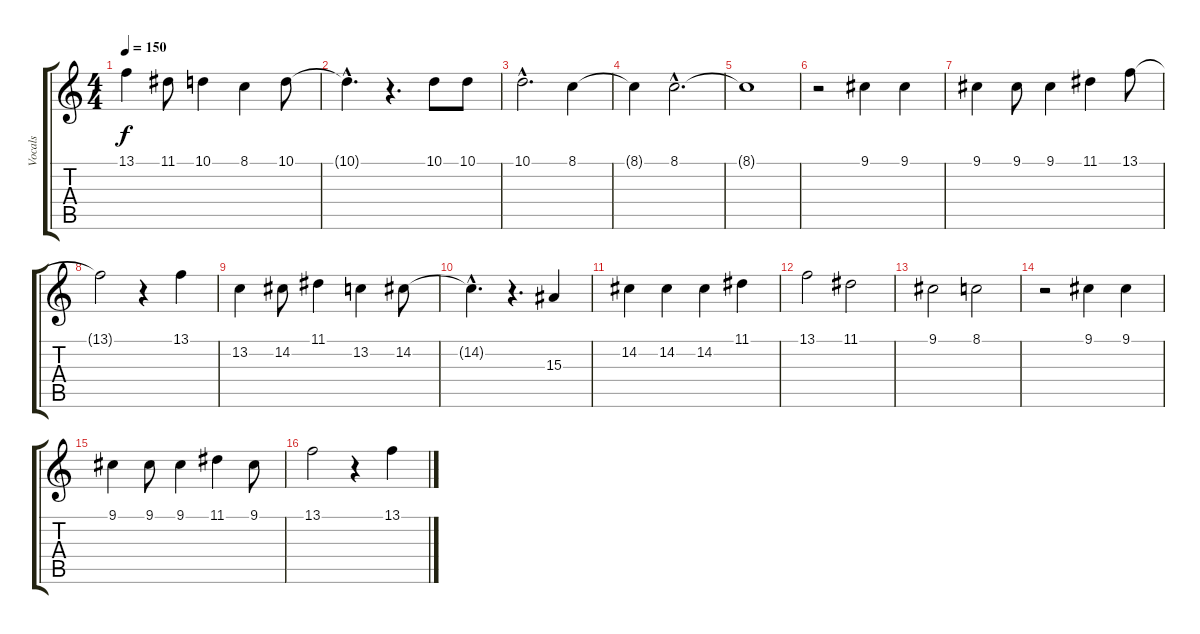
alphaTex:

\track ("Vocals" "Vocals") {instrument lead3calliope}
\staff {score tabs}
\tuning (E4 B3 G3 D3 A2 E2) {hide}
\ts (4 4)
\tempo 150
\clef g2
\ks c
13.1.4{dy f} 11.1.8 10.1.4 8.1.4 10.1.8 |
10.1{hac t}.4{d} r.4{d} 10.1.8 10.1.8 |
10.1{hac}.2{d} 8.1.4 |
8.1{t}.4 8.1{hac}.2{d} |
8.1{t}.1 |
r.2 9.1.4 9.1.4 |
9.1.4 9.1.8 9.1.4 11.1.4 13.1.8 |
13.1{t}.2 r.4 13.1.4 |
13.2.4 14.2.8 11.1.4 13.2.4 14.2.8 |
14.2{hac t}.4{d} r.4{d} 15.3.4 |
14.2.4 14.2.4 14.2.4 11.1.4 |
13.1.2 11.1.2 |
9.1.2 8.1.2 |
r.2 9.1.4 9.1.4 |
9.1.4 9.1.8 9.1.4 11.1.4 9.1.8 |
13.1.2 r.4 13.1.4
